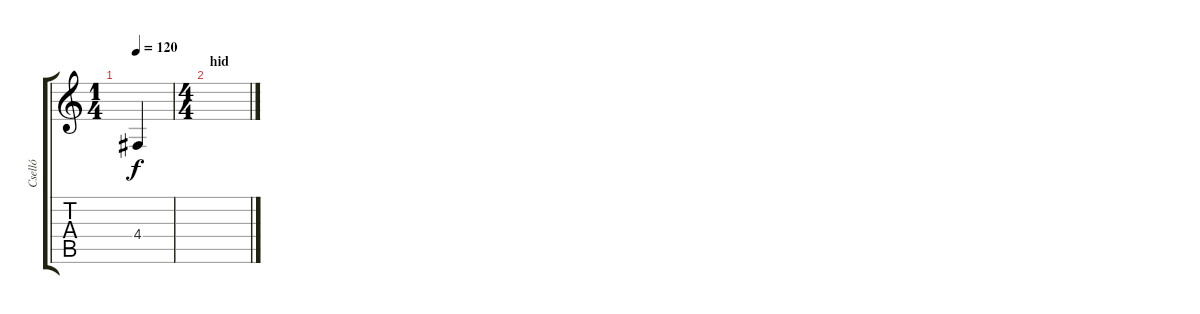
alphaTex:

\track ("Cselló" "Cselló") {instrument cello}
\staff {score tabs}
\tuning (E4 B3 G3 D3 A2 E2) {hide}
\ts (1 4)
\tempo 120
\clef g2
\ks c
4.4.4{dy f} |
\ts (4 4)
\section ("" "hid")
